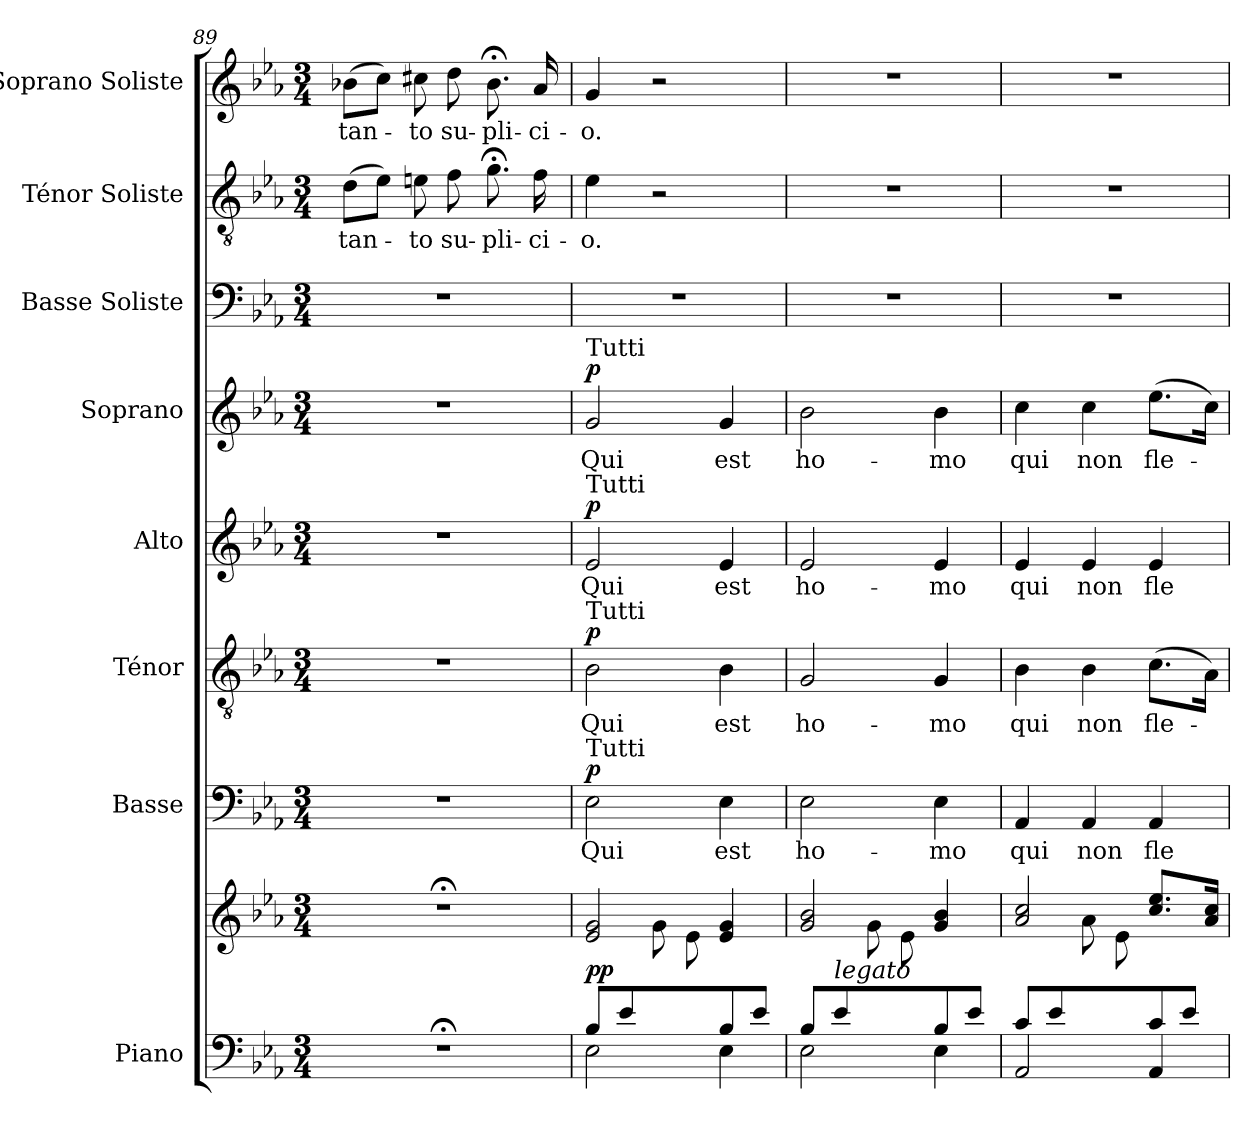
**kern	**kern	**dynam	**kern	**text	**dynam	**kern	**text	**dynam	**kern	**text	**dynam	**kern	**text	**dynam	**kern	**kern	**text	**kern	**text
*part8	*part8	*part8	*part7	*part7	*part7	*part6	*part6	*part6	*part5	*part5	*part5	*part4	*part4	*part4	*part3	*part2	*part2	*part1	*part1
*staff9	*staff8	*staff8/9	*staff7	*staff7	*staff7	*staff6	*staff6	*staff6	*staff5	*staff5	*staff5	*staff4	*staff4	*staff4	*staff3	*staff2	*staff2	*staff1	*staff1
*I"Piano	*	*	*I"Basse	*	*	*I"Ténor	*	*	*I"Alto	*	*	*I"Soprano	*	*	*I"Basse Soliste	*I"Ténor Soliste	*	*I"Soprano Soliste	*
*I'Pno.	*	*	*I'B.	*	*	*I'T.	*	*	*I'Alt.	*	*	*I'So.	*	*	*	*	*	*	*
*clefF4	*clefG2	*	*clefF4	*	*	*clefGv2	*	*	*clefG2	*	*	*clefG2	*	*	*clefF4	*clefGv2	*	*clefG2	*
*k[b-e-a-]	*k[b-e-a-]	*	*k[b-e-a-]	*	*	*k[b-e-a-]	*	*	*k[b-e-a-]	*	*	*k[b-e-a-]	*	*	*k[b-e-a-]	*k[b-e-a-]	*	*k[b-e-a-]	*
*M3/4	*M3/4	*	*M3/4	*	*	*M3/4	*	*	*M3/4	*	*	*M3/4	*	*	*M3/4	*M3/4	*	*M3/4	*
=89	=89	=89	=89	=89	=89	=89	=89	=89	=89	=89	=89	=89	=89	=89	=89	=89	=89	=89	=89
!	!	!	!	!	!	!	!	!	!	!	!	!	!	!	!	!	!LO:LY:b	!	!LO:LY:b
2.r;<	2.r;<	.	2.r	.	.	2.r	.	.	2.r	.	.	2.r	.	.	2.r	(8d\L	tan-	(8b-X\L	tan-
.	.	.	.	.	.	.	.	.	.	.	.	.	.	.	.	8e-\J)	.	8cc\J)	.
!	!	!	!	!	!	!	!	!	!	!	!	!	!	!	!	!	!LO:LY:b	!	!LO:LY:b
.	.	.	.	.	.	.	.	.	.	.	.	.	.	.	.	8en\	-to	8cc#X\	-to
!	!	!	!	!	!	!	!	!	!	!	!	!	!	!	!	!	!LO:LY:b	!	!LO:LY:b
.	.	.	.	.	.	.	.	.	.	.	.	.	.	.	.	8f\	su-	8dd\	su-
!	!	!	!	!	!	!	!	!	!	!	!	!	!	!	!	!	!LO:LY:b	!	!LO:LY:b
.	.	.	.	.	.	.	.	.	.	.	.	.	.	.	.	8.g;<\	-pli-	8.b-;<\	-pli-
!	!	!	!	!	!	!	!	!	!	!	!	!	!	!	!	!	!LO:LY:b	!	!LO:LY:b
.	.	.	.	.	.	.	.	.	.	.	.	.	.	.	.	16f\	-ci-	16a-/	-ci-
!!LO:LB:g=z
=90	=90	=90	=90	=90	=90	=90	=90	=90	=90	=90	=90	=90	=90	=90	=90	=90	=90	=90	=90
*^	*^	*	*	*	*	*	*	*	*	*	*	*	*	*	*	*	*	*	*
!	!	!	!	!	!	!	!	!	!	!	!	!	!	!LO:TX:a:t=Tutti	!	!	!	!	!	!	!
!	!	!	!	!	!	!	!	!	!	!	!LO:TX:a:t=Tutti	!	!	!	!	!	!	!	!	!	!
!	!	!	!	!	!	!	!	!LO:TX:a:t=Tutti	!	!	!	!	!	!	!	!	!	!	!	!	!
!	!	!	!	!	!LO:TX:a:t=Tutti	!	!	!	!	!	!	!	!	!	!	!	!	!	!	!	!
!	!	!	!	!LO:DY:a=2	!	!LO:LY:b	!LO:DY:b	!	!LO:LY:b	!LO:DY:b	!	!LO:LY:b	!LO:DY:b	!	!LO:LY:b	!LO:DY:b	!	!	!LO:LY:b	!	!LO:LY:b
8B-/L	2E-\	4ryy	2e-/ 2g/	pp	2E-\	Qui	p	2B-\	Qui	p	2e-/	Qui	p	2g/	Qui	p	2.r	4e-\	o.	4g/	-o.
8e-/	.	.	.	.	.	.	.	.	.	.	.	.	.	.	.	.	.	.	.	.	.
4ryy	.	8g\	.	.	.	.	.	.	.	.	.	.	.	.	.	.	.	2r	.	2r	.
.	.	8e-\	.	.	.	.	.	.	.	.	.	.	.	.	.	.	.	.	.	.	.
!	!	!	!	!	!	!LO:LY:b	!	!	!LO:LY:b	!	!	!LO:LY:b	!	!	!LO:LY:b	!	!	!	!	!	!
8B-/	4E-\	4ryy	4e-/ 4g/	.	4E-\	est	.	4B-\	est	.	4e-/	est	.	4g/	est	.	.	.	.	.	.
8e-/J	.	.	.	.	.	.	.	.	.	.	.	.	.	.	.	.	.	.	.	.	.
=91	=91	=91	=91	=91	=91	=91	=91	=91	=91	=91	=91	=91	=91	=91	=91	=91	=91	=91	=91	=91	=91
!	!	!	!	!	!	!LO:LY:b	!	!	!LO:LY:b	!	!	!LO:LY:b	!	!	!LO:LY:b	!	!	!	!	!	!
*	*	*	*^	*	*	*	*	*	*	*	*	*	*	*	*	*	*	*	*	*	*
8B-/L	2E-\	4ryy	2g/ 2b-/	8ryy	.	2E-\	ho-	.	2G/	ho-	.	2e-/	ho-	.	2b-\	ho-	.	2.r	2.r	.	2.r	.
!	!	!	!	!LO:TX:b:i:t=legato	!	!	!	!	!	!	!	!	!	!	!	!	!	!	!	!	!	!
8e-/	.	.	.	2ryy	.	.	.	.	.	.	.	.	.	.	.	.	.	.	.	.	.	.
4ryy	.	8g\	.	.	.	.	.	.	.	.	.	.	.	.	.	.	.	.	.	.	.	.
.	.	8e-\	.	.	.	.	.	.	.	.	.	.	.	.	.	.	.	.	.	.	.	.
!	!	!	!	!	!	!	!LO:LY:b	!	!	!LO:LY:b	!	!	!LO:LY:b	!	!	!LO:LY:b	!	!	!	!	!	!
8B-/	4E-\	4ryy	4g/ 4b-/	.	.	4E-\	-mo	.	4G/	-mo	.	4e-/	-mo	.	4b-\	-mo	.	.	.	.	.	.
8e-/J	.	.	.	8ryy	.	.	.	.	.	.	.	.	.	.	.	.	.	.	.	.	.	.
=92	=92	=92	=92	=92	=92	=92	=92	=92	=92	=92	=92	=92	=92	=92	=92	=92	=92	=92	=92	=92	=92	=92
!	!	!	!	!	!	!	!LO:LY:b	!	!	!LO:LY:b	!	!	!LO:LY:b	!	!	!LO:LY:b	!	!	!	!	!	!
*	*	*	*v	*v	*	*	*	*	*	*	*	*	*	*	*	*	*	*	*	*	*	*
8c/L	2AA-/	2a-/ 2cc/	4ryy	.	4AA-/	qui	.	4B-\	qui	.	4e-/	qui	.	4cc\	qui	.	2.r	2.r	.	2.r	.
8e-/	.	.	.	.	.	.	.	.	.	.	.	.	.	.	.	.	.	.	.	.	.
!	!	!	!	!	!	!LO:LY:b	!	!	!LO:LY:b	!	!	!LO:LY:b	!	!	!LO:LY:b	!	!	!	!	!	!
4ryy	.	.	8a-\	.	4AA-/	non	.	4B-\	non	.	4e-/	non	.	4cc\	non	.	.	.	.	.	.
.	.	.	8e-\	.	.	.	.	.	.	.	.	.	.	.	.	.	.	.	.	.	.
!	!	!	!	!	!	!LO:LY:b	!	!	!LO:LY:b	!	!	!LO:LY:b	!	!	!LO:LY:b	!	!	!	!	!	!
8c/	4AA-/	8.cc/ 8.ee-/L	4ryy	.	4AA-/	fle-	.	(8.c\L	fle-	.	4e-/	fle-	.	(8.ee-\L	fle-	.	.	.	.	.	.
8e-/J	.	.	.	.	.	.	.	.	.	.	.	.	.	.	.	.	.	.	.	.	.
.	.	16a-/ 16cc/Jk	.	.	.	.	.	16A-\Jk)	.	.	.	.	.	16cc\Jk)	.	.	.	.	.	.	.
*v	*v	*	*	*	*	*	*	*	*	*	*	*	*	*	*	*	*	*	*	*	*
*	*v	*v	*	*	*	*	*	*	*	*	*	*	*	*	*	*	*	*	*	*
=	=	=	=	=	=	=	=	=	=	=	=	=	=	=	=	=	=	=	=
*-	*-	*-	*-	*-	*-	*-	*-	*-	*-	*-	*-	*-	*-	*-	*-	*-	*-	*-	*-
